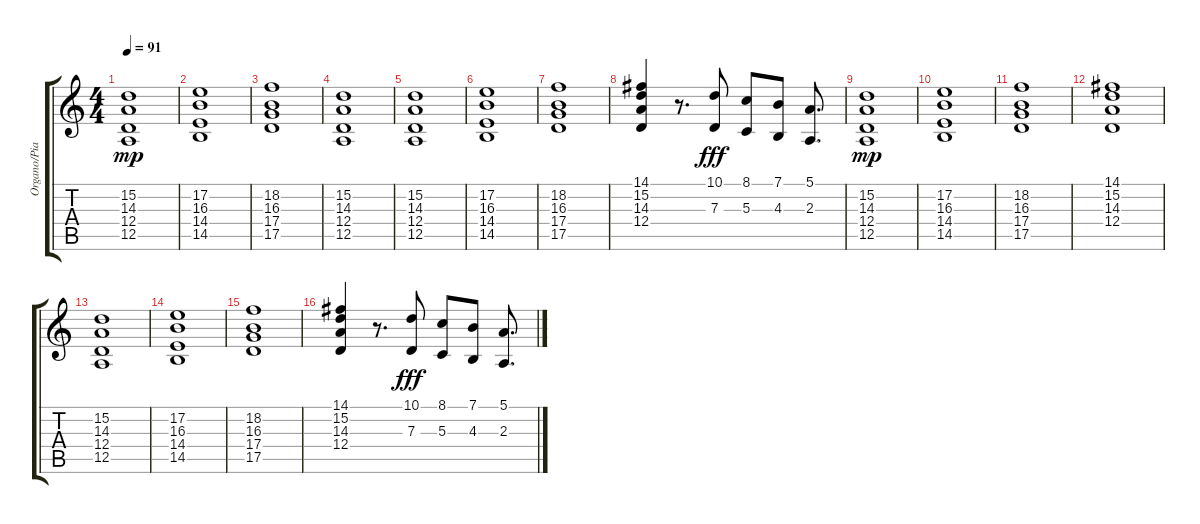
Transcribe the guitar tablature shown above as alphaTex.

\track ("Organo/Piano de Scott" "Organo/Pia") {instrument pad2warm}
\staff {score tabs}
\tuning (E4 B3 G3 D3 A2 E2) {hide}
\ts (4 4)
\tempo 91
\clef g2
\ks c
(15.2 14.3 12.4 12.5).1{dy mp} |
(17.2 16.3 14.4 14.5).1 |
(18.2 16.3 17.4 17.5).1 |
(15.2 14.3 12.4 12.5).1 |
(15.2 14.3 12.4 12.5).1 |
(17.2 16.3 14.4 14.5).1 |
(18.2 16.3 17.4 17.5).1 |
(14.1 15.2 14.3 12.4).4{instrument acousticgrandpiano} r.8{d} (10.1 7.3).8{dy fff} (8.1 5.3).8 (7.1 4.3).8 (5.1 2.3).8{d} |
(15.2 14.3 12.4 12.5).1{dy mp instrument pad2warm} |
(17.2 16.3 14.4 14.5).1 |
(18.2 16.3 17.4 17.5).1 |
(14.1 15.2 14.3 12.4).1 |
(15.2 14.3 12.4 12.5).1 |
(17.2 16.3 14.4 14.5).1 |
(18.2 16.3 17.4 17.5).1 |
(14.1 15.2 14.3 12.4).4{instrument acousticgrandpiano} r.8{d} (10.1 7.3).8{dy fff} (8.1 5.3).8 (7.1 4.3).8 (5.1 2.3).8{d}
